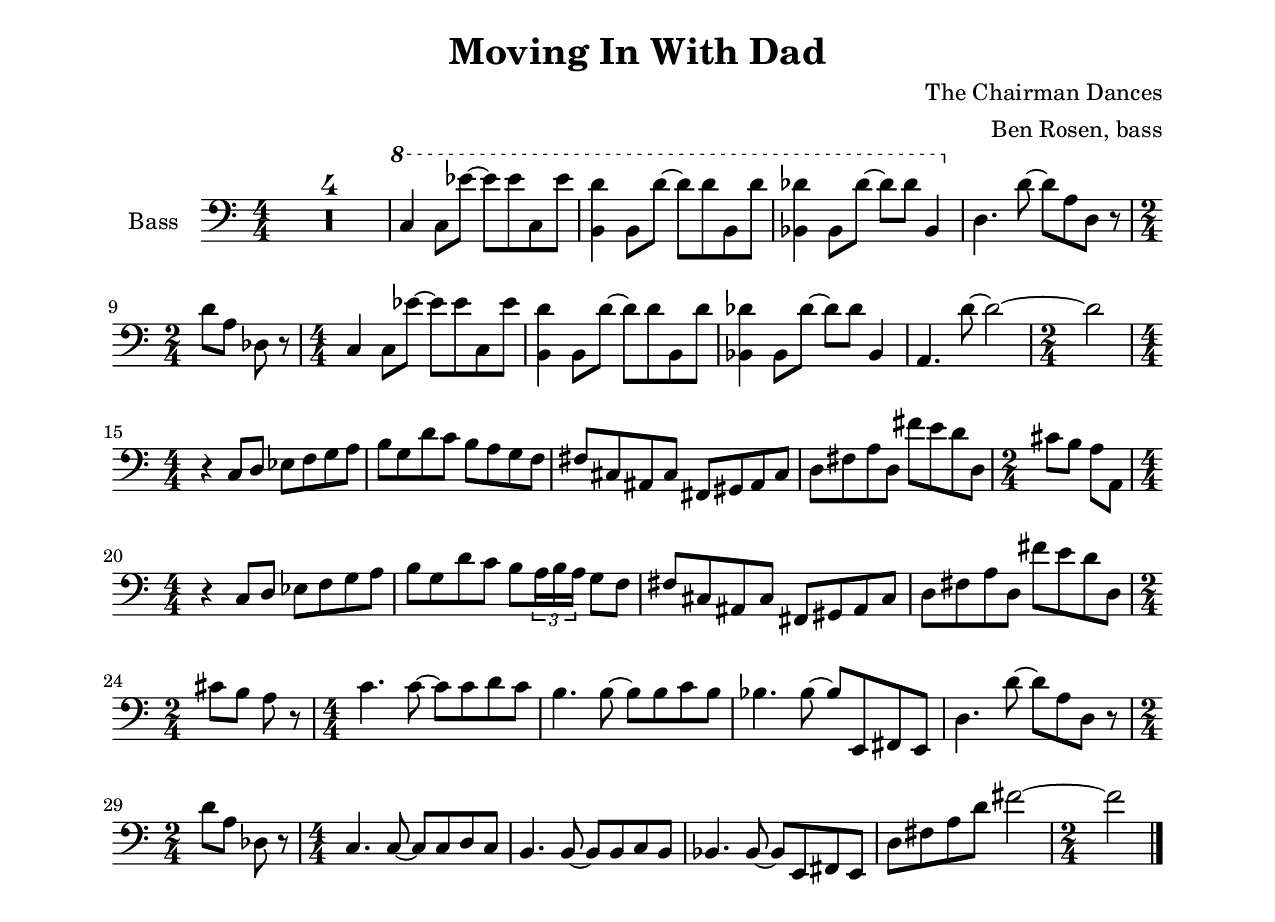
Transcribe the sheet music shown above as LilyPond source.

\version "2.24.0"

\include "settings.ily"

\header {
  title = "Moving In With Dad"
  composer = "The Chairman Dances"
  arranger = "Ben Rosen, bass"
}

music = \relative c' {
    \clef "bass"

    | R1 * 4

    | \ottava #1
      c4 c8 ef'8 ~ ef8 ef8 c,8 ef'8
    | <b, d'>4 b8 d'8 ~ d8 d8 b,8 d'8
    | <bf, df'>4 bf8 df'8 ~ df8 df8 bf,4
      \ottava #0

    | d,4. d'8 ~ d8 a8 d,8 r8

    \time 2/4

    | d'8 a8 df,8 r8

    \time 4/4

    | c4 c8 ef'8 ~ ef8 ef8 c,8 ef'8
    | <b, d'>4 b8 d'8 ~ d8 d8 b,8 d'8
    | <bf, df'>4 bf8 df'8 ~ df8 df8 bf,4
    | a4. d'8 ~ d2 ~

    \time 2/4

    | d2

    \time 4/4

    | r4 c,8 d8 ef8 f8 g8 a8
    | b8 g8 d'8 c8 b8 a8 g8 f8
    | fs8 cs8 as8 cs8 fs,8 gs8 as8 cs8
    | d8 fs8 a8 d,8 fs'8 e8 d8 d,8

    \time 2/4

    | cs'8 b8 a8 a,8

    \time 4/4

    | r4 c8 d8 ef8 f8 g8 a8
    | b8 g8 d'8 c8 b8 \tuplet 3/2 { a16 b16 a16 } g8 f8
    | fs8 cs8 as8 cs8 fs,8 gs8 as8 cs8
    | d8 fs8 a8 d,8 fs'8 e8 d8 d,8

    \time 2/4

    | cs'8 b8 a8 r8

    \time 4/4

    | c4. c8 ~ c8 c8 d8 c8
    | b4. b8 ~ b8 b8 c8 b8
    | bf4. bf8 ~ bf8 e,,8 fs8 e8
    | d'4. d'8 ~ d8 a8 d,8 r8

    \time 2/4

    | d'8 a8 df,8 r8

    \time 4/4

    | c4. c8 ~ c8 c8 d8 c8
    | b4. b8 ~ b8 b8 c8 b8
    | bf4. bf8 ~ bf8 e,8 fs8 e8
    | d'8 fs8 a8 d8 fs2 ~

    \time 2/4

    | fs2

    \bar "|."
}

\score {
  \new Staff \with {
    instrumentName = "Bass"
    \numericTimeSignature
  } {
    \compressMMRests
    \music
  }
}
